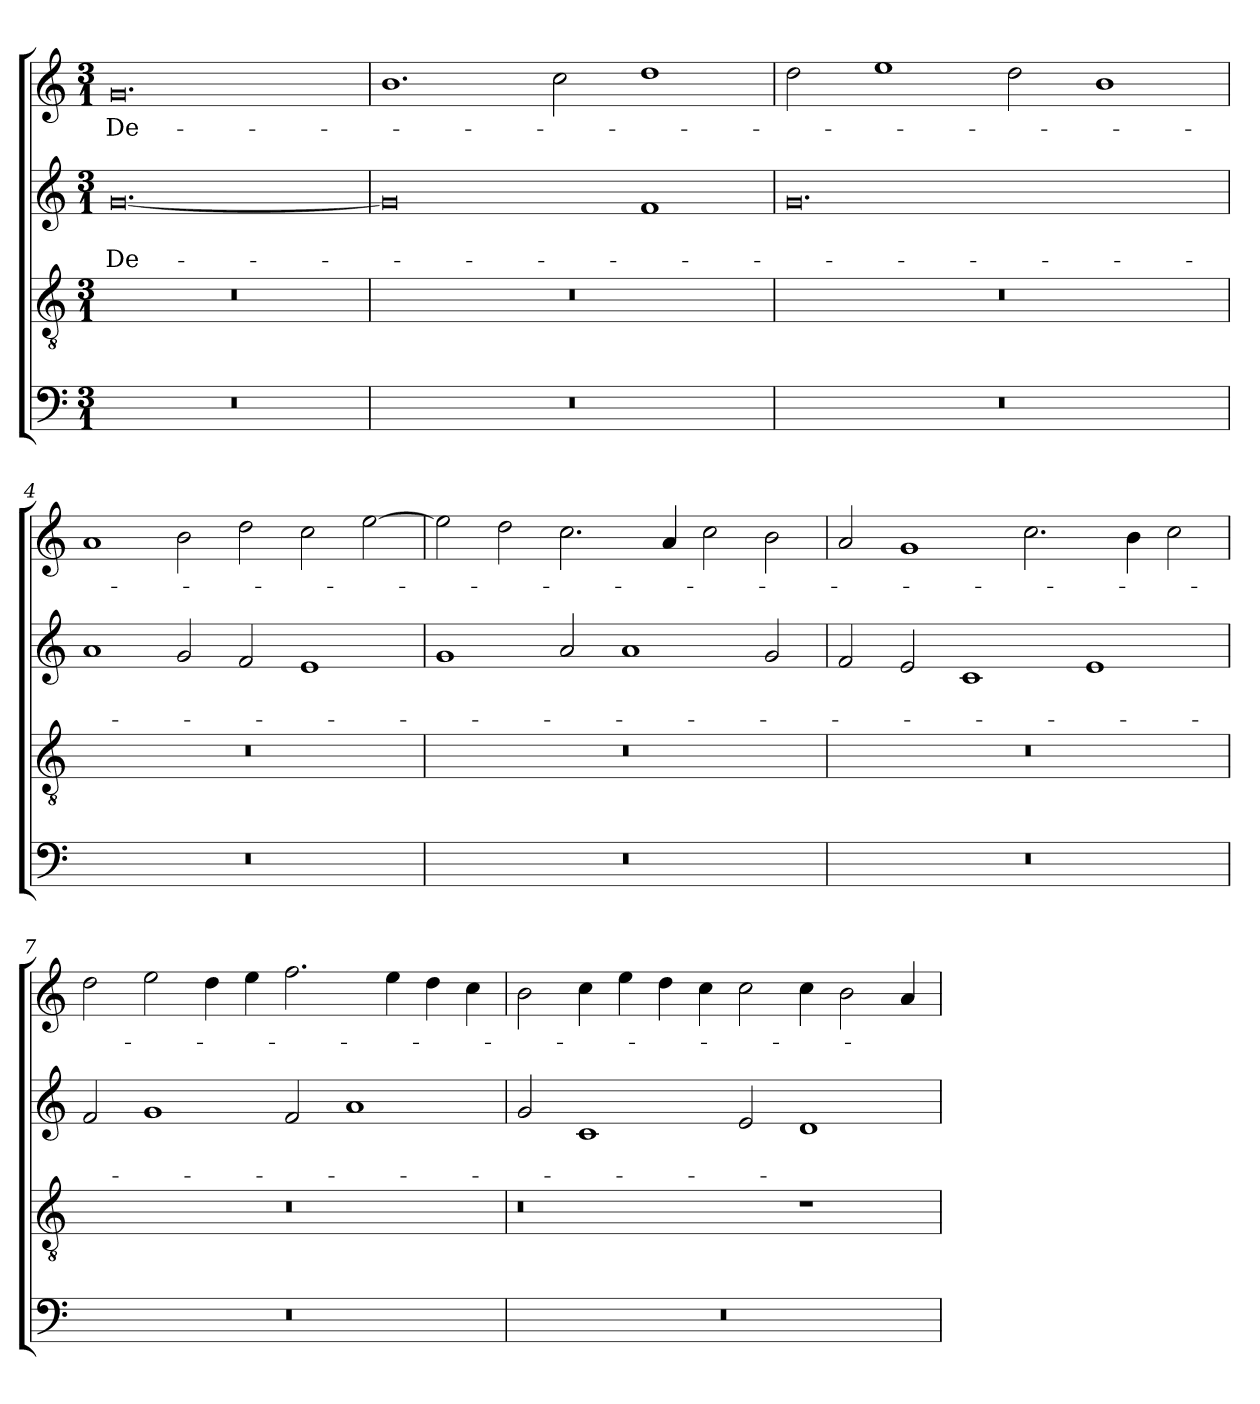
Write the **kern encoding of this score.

**kern	**kern	**text	**text	**text	**kern	**text	**text	**kern	**text
*part4	*part3	*part3	*part3	*part3	*part2	*part2	*part2	*part1	*part1
*staff4	*staff3	*staff3	*staff3	*staff3	*staff2	*staff2	*staff2	*staff1	*staff1
*clefF4	*clefGv2	*	*	*	*clefG2	*	*	*clefG2	*
*k[]	*k[]	*	*	*	*k[]	*	*	*k[]	*
*C:	*C:	*	*	*	*C:	*	*	*C:	*
*M3/1	*M3/1	*	*	*	*M3/1	*	*	*M3/1	*
=1	=1	=1	=1	=1	=1	=1	=1	=1	=1
!	!	!	!	!	!	!	!LO:LY:b	!	!LO:LY:b
0.r	0.r	.	.	.	[0.g	.	De-	0.g	De-
=2	=2	=2	=2	=2	=2	=2	=2	=2	=2
0.r	0.r	.	.	.	0g]	.	.	1.b	.
.	.	.	.	.	.	.	.	2cc\	.
.	.	.	.	.	1f	.	.	1dd	.
=3	=3	=3	=3	=3	=3	=3	=3	=3	=3
0.r	0.r	.	.	.	0.g	.	.	2dd\	.
.	.	.	.	.	.	.	.	1ee	.
.	.	.	.	.	.	.	.	2dd\	.
.	.	.	.	.	.	.	.	1b	.
=4	=4	=4	=4	=4	=4	=4	=4	=4	=4
0.r	0.r	.	.	.	1a	.	.	1a	.
.	.	.	.	.	2g/	.	.	2b\	.
.	.	.	.	.	2f/	.	.	2dd\	.
.	.	.	.	.	1e	.	.	2cc\	.
.	.	.	.	.	.	.	.	[2ee\	.
=5	=5	=5	=5	=5	=5	=5	=5	=5	=5
0.r	0.r	.	.	.	1g	.	.	2ee\]	.
.	.	.	.	.	.	.	.	2dd\	.
.	.	.	.	.	2a/	.	.	2.cc\	.
.	.	.	.	.	1a	.	.	.	.
.	.	.	.	.	.	.	.	4a/	.
.	.	.	.	.	.	.	.	2cc\	.
.	.	.	.	.	2g/	.	.	2b\	.
=6	=6	=6	=6	=6	=6	=6	=6	=6	=6
0.r	0.r	.	.	.	2f/	.	.	2a/	.
.	.	.	.	.	2e/	.	.	1g	.
.	.	.	.	.	1c	.	.	.	.
.	.	.	.	.	.	.	.	2.cc\	.
.	.	.	.	.	1e	.	.	.	.
.	.	.	.	.	.	.	.	4b\	.
.	.	.	.	.	.	.	.	2cc\	.
!!LO:LB:g=z
=7	=7	=7	=7	=7	=7	=7	=7	=7	=7
0.r	0.r	.	.	.	2f/	.	.	2dd\	.
.	.	.	.	.	1g	.	.	2ee\	.
.	.	.	.	.	.	.	.	4dd\	.
.	.	.	.	.	.	.	.	4ee\	.
.	.	.	.	.	2f/	.	.	2.ff\	.
.	.	.	.	.	1a	.	.	.	.
.	.	.	.	.	.	.	.	4ee\	.
.	.	.	.	.	.	.	.	4dd\	.
.	.	.	.	.	.	.	.	4cc\	.
=8	=8	=8	=8	=8	=8	=8	=8	=8	=8
!	!	!	!	!LO:LY:b	!	!	!	!	!
0.r	0r	.	.	De-	2g/	.	.	2b\	.
.	.	.	.	.	1c	.	.	4cc\	.
.	.	.	.	.	.	.	.	4ee\	.
.	.	.	.	.	.	.	.	4dd\	.
.	.	.	.	.	.	.	.	4cc\	.
.	.	.	.	.	2e/	.	.	2cc\	.
.	1r	.	.	.	1d	.	.	4cc\	.
.	.	.	.	.	.	.	.	2b\	.
.	.	.	.	.	.	.	.	4a/	.
=	=	=	=	=	=	=	=	=	=
*-	*-	*-	*-	*-	*-	*-	*-	*-	*-
